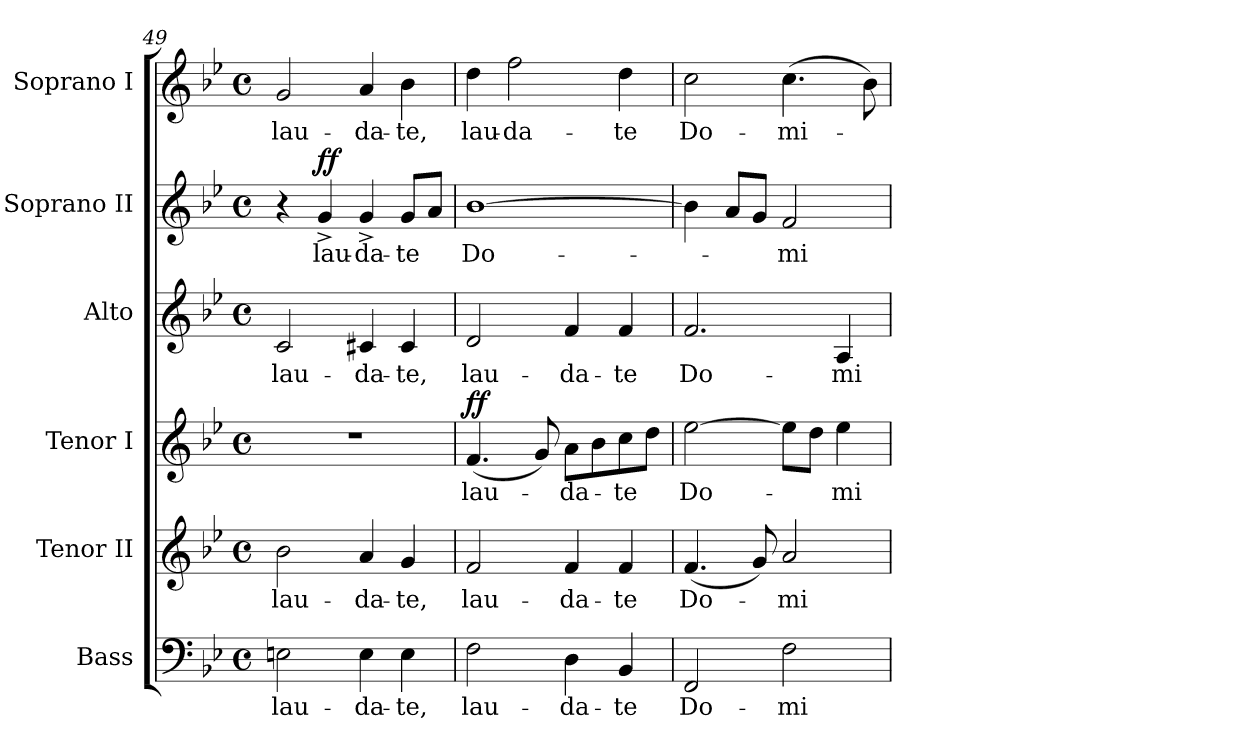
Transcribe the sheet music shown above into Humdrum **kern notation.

**kern	**text	**kern	**text	**kern	**text	**dynam	**kern	**text	**kern	**text	**dynam	**kern	**text
*part6	*part6	*part5	*part5	*part4	*part4	*part4	*part3	*part3	*part2	*part2	*part2	*part1	*part1
*staff6	*staff6	*staff5	*staff5	*staff4	*staff4	*staff4	*staff3	*staff3	*staff2	*staff2	*staff2	*staff1	*staff1
*I"Bass	*	*I"Tenor II	*	*I"Tenor I	*	*	*I"Alto	*	*I"Soprano II	*	*	*I"Soprano I	*
*I'B.	*	*I'T. II	*	*I'T. I	*	*	*I'A.	*	*I'S. II	*	*	*I'S. I	*
*clefF4	*	*clefG2	*	*clefG2	*	*	*clefG2	*	*clefG2	*	*	*clefG2	*
*	*	*ITrd7c12	*	*ITrd7c12	*	*	*	*	*	*	*	*	*
*k[b-e-]	*	*k[b-e-]	*	*k[b-e-]	*	*	*k[b-e-]	*	*k[b-e-]	*	*	*k[b-e-]	*
*B-:	*	*B-:	*	*B-:	*	*	*B-:	*	*B-:	*	*	*B-:	*
*M4/4	*	*M4/4	*	*M4/4	*	*	*M4/4	*	*M4/4	*	*	*M4/4	*
*met(c)	*	*met(c)	*	*met(c)	*	*	*met(c)	*	*met(c)	*	*	*met(c)	*
=49	=49	=49	=49	=49	=49	=49	=49	=49	=49	=49	=49	=49	=49
!	!LO:LY:b:color=#000000	!	!	!	!	!	!	!	!	!	!	!	!
!	!	!	!LO:LY:b:color=#000000	!	!	!	!	!	!	!	!	!	!
!	!	!	!	!	!	!	!	!LO:LY:b:color=#000000	!	!	!	!	!
!	!	!	!	!	!	!	!	!	!	!	!	!	!LO:LY:b:color=#000000
2Eni\	lau-	2B-i\	lau-	1r	.	.	2ci/	lau-	4r	.	.	2gi/	lau-
!	!	!	!	!	!	!	!	!	!	!LO:LY:b:color=#000000	!	!	!
.	.	.	.	.	.	.	.	.	4g^i/	lau-	ff	.	.
!	!LO:LY:b:color=#000000	!	!	!	!	!	!	!	!	!	!	!	!
!	!	!	!LO:LY:b:color=#000000	!	!	!	!	!	!	!	!	!	!
!	!	!	!	!	!	!	!	!LO:LY:b:color=#000000	!	!	!	!	!
!	!	!	!	!	!	!	!	!	!	!LO:LY:b:color=#000000	!	!	!
!	!	!	!	!	!	!	!	!	!	!	!	!	!LO:LY:b:color=#000000
4Ei\	-da-	4Ai/	-da-	.	.	.	4c#Xi/	-da-	4g^i/	-da-	.	4ai/	-da-
!	!LO:LY:b:color=#000000	!	!	!	!	!	!	!	!	!	!	!	!
!	!	!	!LO:LY:b:color=#000000	!	!	!	!	!	!	!	!	!	!
!	!	!	!	!	!	!	!	!LO:LY:b:color=#000000	!	!	!	!	!
!	!	!	!	!	!	!	!	!	!	!LO:LY:b:color=#000000	!	!	!
!	!	!	!	!	!	!	!	!	!	!	!	!	!LO:LY:b:color=#000000
4Ei\	-te,	4Gi/	-te,	.	.	.	4c#i/	-te,	8gi/L	-te	.	4b-i\	-te,
.	.	.	.	.	.	.	.	.	8ai/J	.	.	.	.
=50	=50	=50	=50	=50	=50	=50	=50	=50	=50	=50	=50	=50	=50
!	!LO:LY:b:color=#000000	!	!	!	!	!	!	!	!	!	!	!	!
!	!	!	!LO:LY:b:color=#000000	!	!	!	!	!	!	!	!	!	!
!	!	!	!	!	!LO:LY:b:color=#000000	!	!	!	!	!	!	!	!
!	!	!	!	!	!	!	!	!LO:LY:b:color=#000000	!	!	!	!	!
!	!	!	!	!	!	!	!	!	!	!LO:LY:b:color=#000000	!	!	!
!	!	!	!	!	!	!	!	!	!	!	!	!	!LO:LY:b:color=#000000
2Fi\	lau-	2Fi/	lau-	(4.Fi/	lau-	ff	2di/	lau-	[>1b-i	Do-	.	4ddi\	lau-
!	!	!	!	!	!	!	!	!	!	!	!	!	!LO:LY:b:color=#000000
.	.	.	.	.	.	.	.	.	.	.	.	2ffi\	-da-
.	.	.	.	8Gi/)	.	.	.	.	.	.	.	.	.
!	!LO:LY:b:color=#000000	!	!	!	!	!	!	!	!	!	!	!	!
!	!	!	!LO:LY:b:color=#000000	!	!	!	!	!	!	!	!	!	!
!	!	!	!	!	!LO:LY:b:color=#000000	!	!	!	!	!	!	!	!
!	!	!	!	!	!	!	!	!LO:LY:b:color=#000000	!	!	!	!	!
4Di\	-da-	4Fi/	-da-	8Ai\L	-da-	.	4fi/	-da-	.	.	.	.	.
.	.	.	.	8B-i\	.	.	.	.	.	.	.	.	.
!	!LO:LY:b:color=#000000	!	!	!	!	!	!	!	!	!	!	!	!
!	!	!	!LO:LY:b:color=#000000	!	!	!	!	!	!	!	!	!	!
!	!	!	!	!	!LO:LY:b:color=#000000	!	!	!	!	!	!	!	!
!	!	!	!	!	!	!	!	!LO:LY:b:color=#000000	!	!	!	!	!
!	!	!	!	!	!	!	!	!	!	!	!	!	!LO:LY:b:color=#000000
4BB-i/	-te	4Fi/	-te	8ci\	-te	.	4fi/	-te	.	.	.	4ddi\	-te
.	.	.	.	8di\J	.	.	.	.	.	.	.	.	.
=51	=51	=51	=51	=51	=51	=51	=51	=51	=51	=51	=51	=51	=51
!	!LO:LY:b:color=#000000	!	!	!	!	!	!	!	!	!	!	!	!
!	!	!	!LO:LY:b:color=#000000	!	!	!	!	!	!	!	!	!	!
!	!	!	!	!	!LO:LY:b:color=#000000	!	!	!	!	!	!	!	!
!	!	!	!	!	!	!	!	!LO:LY:b:color=#000000	!	!	!	!	!
!	!	!	!	!	!	!	!	!	!	!	!	!	!LO:LY:b:color=#000000
2FFi/	Do-	(4.Fi/	Do-	[>2e-i\	Do-	.	2.fi/	Do-	4b-i\]	.	.	2cci\	Do-
.	.	.	.	.	.	.	.	.	8ai/L	.	.	.	.
.	.	8Gi/)	.	.	.	.	.	.	8gi/J	.	.	.	.
!	!LO:LY:b:color=#000000	!	!	!	!	!	!	!	!	!	!	!	!
!	!	!	!LO:LY:b:color=#000000	!	!	!	!	!	!	!	!	!	!
!	!	!	!	!	!	!	!	!	!	!LO:LY:b:color=#000000	!	!	!
!	!	!	!	!	!	!	!	!	!	!	!	!	!LO:LY:b:color=#000000
2Fi\	-mi-	2Ai/	-mi-	8e-i\L]	.	.	.	.	2fi/	-mi-	.	(4.cci\	-mi-
.	.	.	.	8di\J	.	.	.	.	.	.	.	.	.
!	!	!	!	!	!LO:LY:b:color=#000000	!	!	!	!	!	!	!	!
!	!	!	!	!	!	!	!	!LO:LY:b:color=#000000	!	!	!	!	!
.	.	.	.	4e-i\	-mi-	.	4Ai/	-mi-	.	.	.	.	.
.	.	.	.	.	.	.	.	.	.	.	.	8b-i\)	.
=	=	=	=	=	=	=	=	=	=	=	=	=	=
*-	*-	*-	*-	*-	*-	*-	*-	*-	*-	*-	*-	*-	*-
